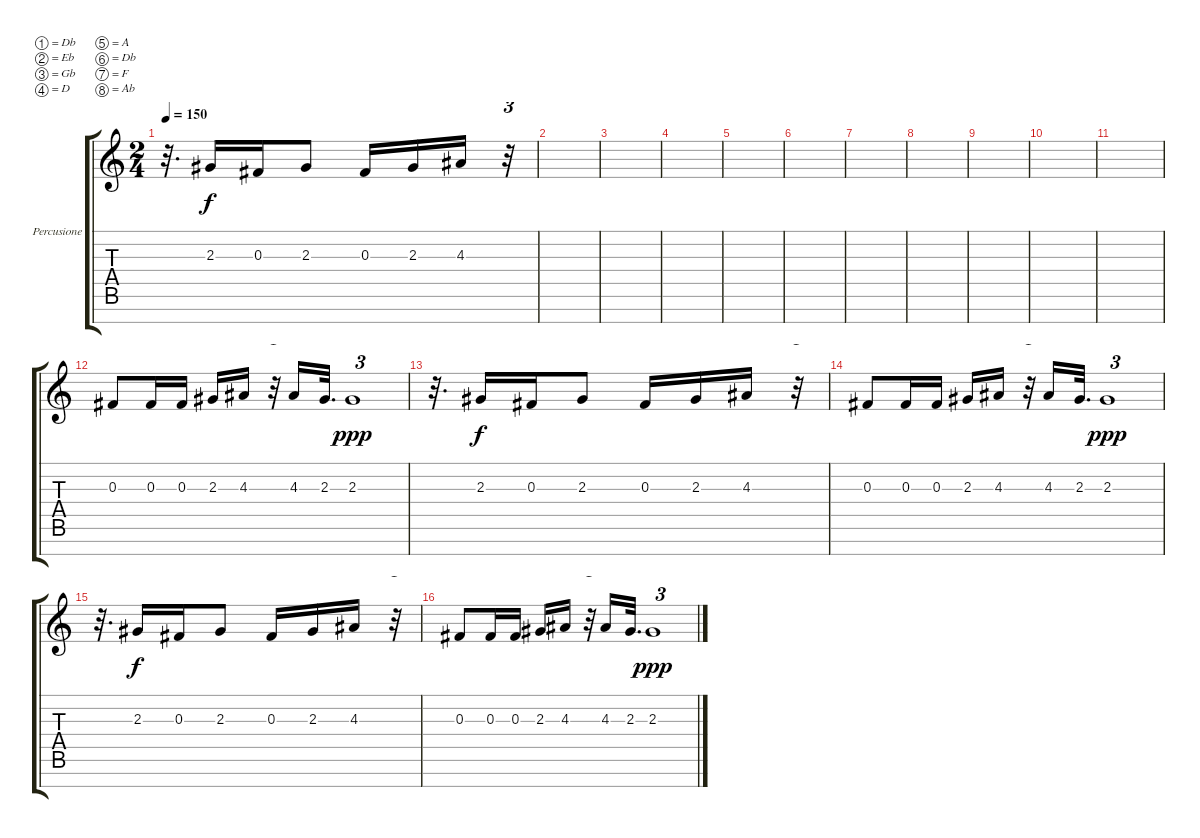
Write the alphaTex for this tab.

\bracketExtendMode groupsimilarinstruments
\firstSystemTrackNameOrientation horizontal
\otherSystemsTrackNameOrientation horizontal
\track ("Percusiones" "Percusione") {instrument acousticguitarsteel}
\staff {score tabs}
\tuning (Db4 Eb4 Gb3 D4 A3 Db3 F3 Ab2)
\ts (2 4)
\tempo 150
\clef g2
\ks c
r.32{d dy ppp} 2.3.16{dy f} 0.3.16 2.3.8 0.3.16 2.3.16 4.3.16 r.32{tu (3 2)} |
|
|
|
|
|
|
|
|
|
|
0.3.8 0.3.16 0.3.16 2.3.16 4.3.16 r.32{tu (3 2)} 4.3.16 2.3.32{d} 2.3.1{tu (3 2) dy ppp} |
r.32{d} 2.3.16{dy f} 0.3.16 2.3.8 0.3.16 2.3.16 4.3.16 r.32{tu (3 2)} |
0.3.8 0.3.16 0.3.16 2.3.16 4.3.16 r.32{tu (3 2)} 4.3.16 2.3.32{d} 2.3.1{tu (3 2) dy ppp} |
r.32{d} 2.3.16{dy f} 0.3.16 2.3.8 0.3.16 2.3.16 4.3.16 r.32{tu (3 2)} |
0.3.8 0.3.16 0.3.16 2.3.16 4.3.16 r.32{tu (3 2)} 4.3.16 2.3.32{d} 2.3.1{tu (3 2) dy ppp}
